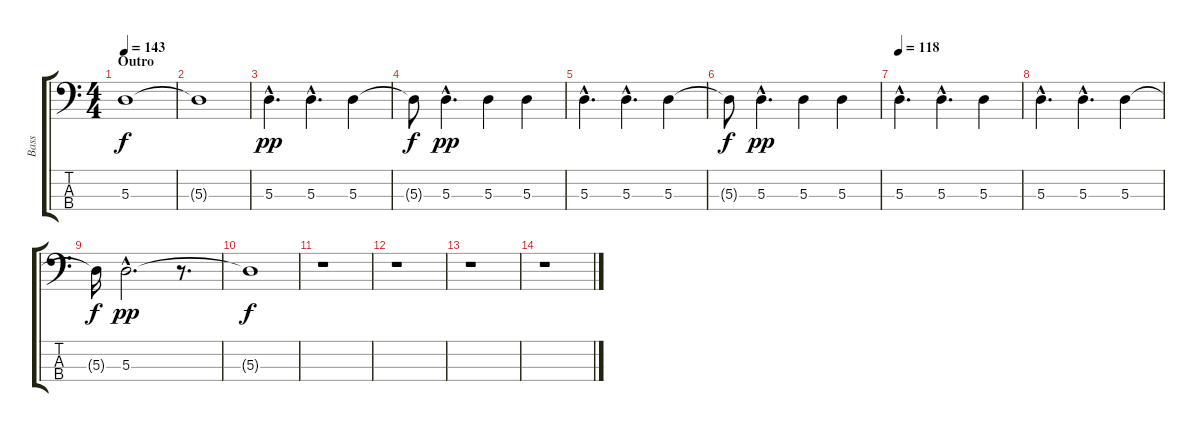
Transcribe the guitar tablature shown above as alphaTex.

\track ("Bass" "Bass") {instrument electricbassfinger}
\staff {score tabs}
\tuning (G2 D2 A1 D1) {hide}
\ts (4 4)
\section ("" "Outro")
\tempo 143
\clef f4
\ks c
5.3.1{dy f} |
5.3{t}.1 |
5.3{hac}.4{d dy pp} 5.3{hac}.4{d} 5.3.4 |
5.3{t}.8{dy f} 5.3{hac}.4{d dy pp} 5.3.4 5.3.4 |
5.3{hac}.4{d} 5.3{hac}.4{d} 5.3.4 |
5.3{t}.8{dy f} 5.3{hac}.4{d dy pp} 5.3.4 5.3.4 |
\tempo 118
5.3{hac}.4{d} 5.3{hac}.4{d} 5.3.4 |
5.3{hac}.4{d} 5.3{hac}.4{d} 5.3.4 |
5.3{t}.16{dy f} 5.3{hac}.2{d dy pp volume 0} r.8{d} |
5.3{t}.1{dy f} |
r.1 |
r.1 |
r.1 |
r.1
